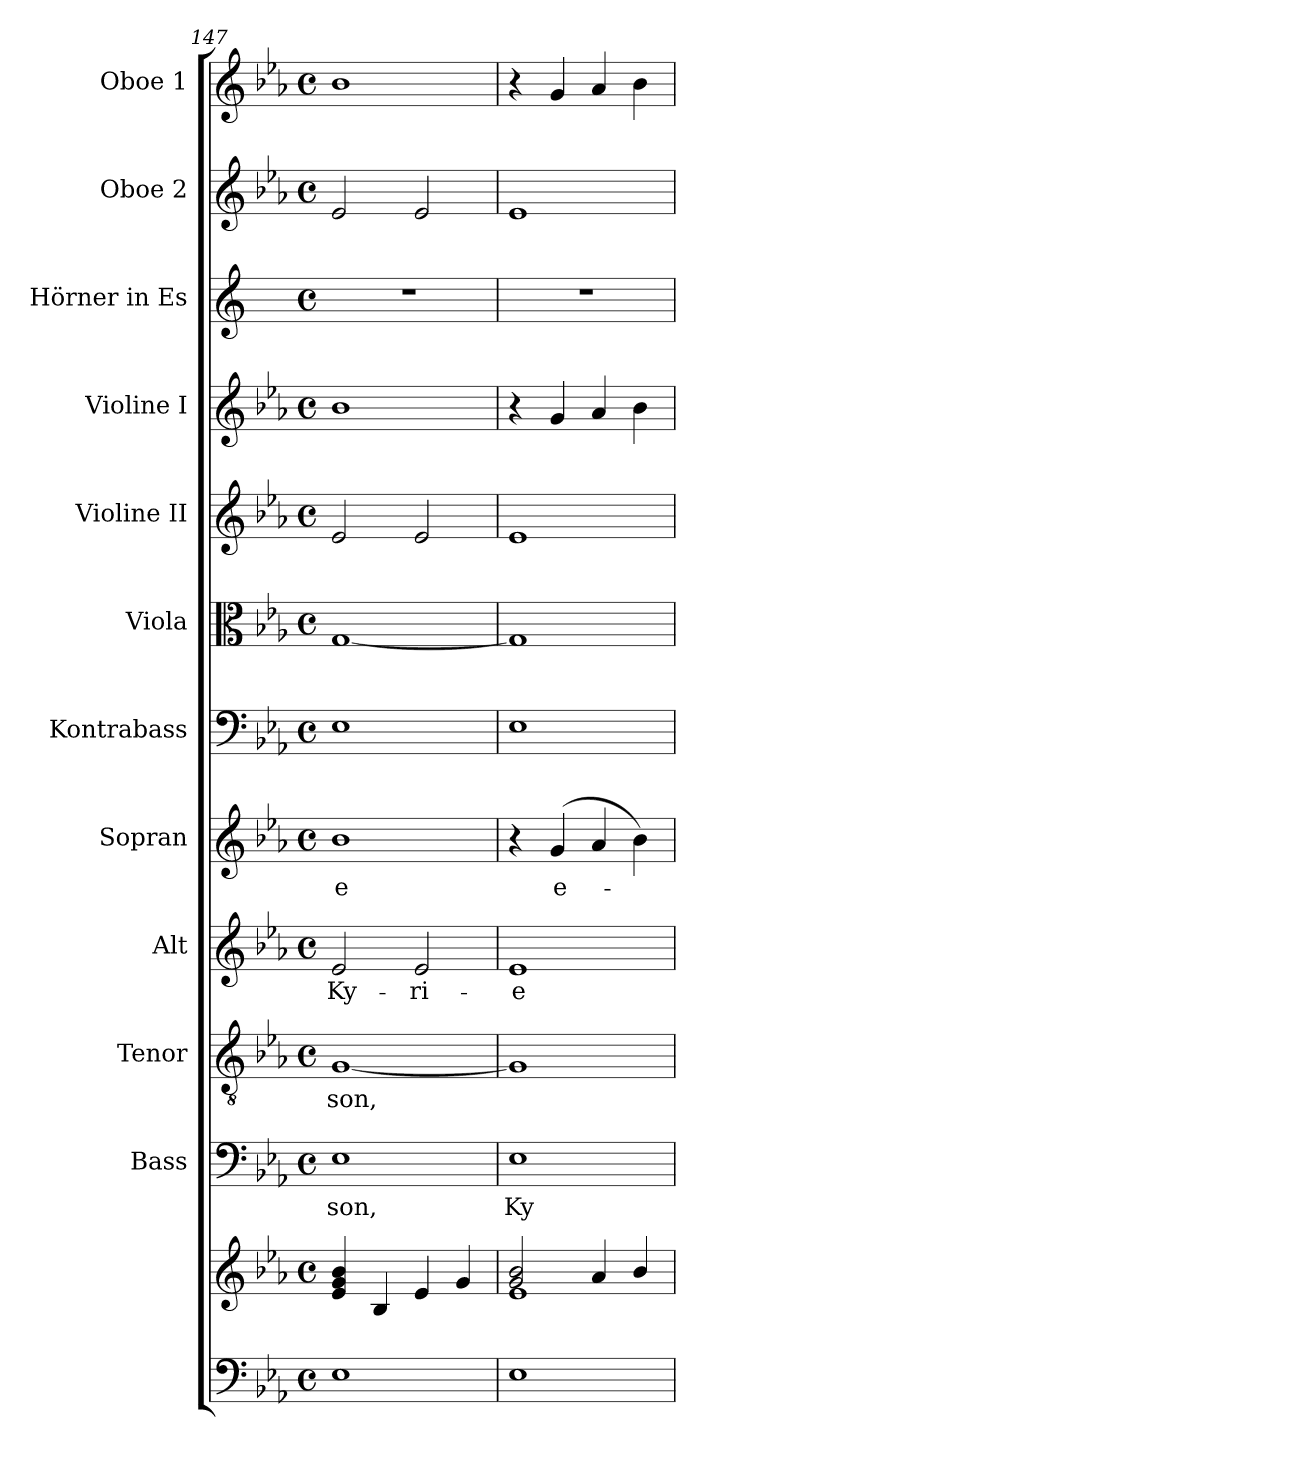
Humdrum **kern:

**kern	**kern	**kern	**text	**kern	**text	**kern	**text	**kern	**text	**kern	**kern	**kern	**kern	**kern	**kern	**kern
*part12	*part12	*part11	*part11	*part10	*part10	*part9	*part9	*part8	*part8	*part7	*part6	*part5	*part4	*part3	*part2	*part1
*staff13	*staff12	*staff11	*staff11	*staff10	*staff10	*staff9	*staff9	*staff8	*staff8	*staff7	*staff6	*staff5	*staff4	*staff3	*staff2	*staff1
*	*	*I"Bass	*	*I"Tenor	*	*I"Alt	*	*I"Sopran	*	*I"Kontrabass	*I"Viola	*I"Violine II	*I"Violine I	*I"Hörner in Es	*I"Oboe 2	*I"Oboe 1
*	*	*I'B.	*	*I'T.	*	*I'A.	*	*I'S.	*	*I'Kb.	*I'Vla.	*I'Vl. II	*I'Vl. I	*	*I'Ob. 2	*I'Ob. 1
*clefF4	*clefG2	*clefF4	*	*clefGv2	*	*clefG2	*	*clefG2	*	*clefF4	*clefC3	*clefG2	*clefG2	*clefG2	*clefG2	*clefG2
*	*	*	*	*	*	*	*	*	*	*ITrd7c12	*	*	*	*ITrd5c9	*	*
*k[b-e-a-]	*k[b-e-a-]	*k[b-e-a-]	*	*k[b-e-a-]	*	*k[b-e-a-]	*	*k[b-e-a-]	*	*k[b-e-a-]	*k[b-e-a-]	*k[b-e-a-]	*k[b-e-a-]	*k[b-e-a-]	*k[b-e-a-]	*k[b-e-a-]
*E-:	*E-:	*E-:	*	*E-:	*	*E-:	*	*E-:	*	*E-:	*E-:	*E-:	*E-:	*E-:	*E-:	*E-:
*M4/4	*M4/4	*M4/4	*	*M4/4	*	*M4/4	*	*M4/4	*	*M4/4	*M4/4	*M4/4	*M4/4	*M4/4	*M4/4	*M4/4
*met(c)	*met(c)	*met(c)	*	*met(c)	*	*met(c)	*	*met(c)	*	*met(c)	*met(c)	*met(c)	*met(c)	*met(c)	*met(c)	*met(c)
=147	=147	=147	=147	=147	=147	=147	=147	=147	=147	=147	=147	=147	=147	=147	=147	=147
!	!	!	!LO:LY:b	!	!LO:LY:b	!	!LO:LY:b	!	!LO:LY:b	!	!	!	!	!	!	!
1E-	4e-/ 4g/ 4b-/	1E-	-son,	[1G	-son,	2e-/	Ky-	1b-	-e	1EE-	[1G	2e-/	1b-	1r	2e-/	1b-
.	4B-/	.	.	.	.	.	.	.	.	.	.	.	.	.	.	.
!	!	!	!	!	!	!	!LO:LY:b	!	!	!	!	!	!	!	!	!
.	4e-/	.	.	.	.	2e-/	-ri-	.	.	.	.	2e-/	.	.	2e-/	.
.	4g/	.	.	.	.	.	.	.	.	.	.	.	.	.	.	.
!!LO:PB:g=z
=148	=148	=148	=148	=148	=148	=148	=148	=148	=148	=148	=148	=148	=148	=148	=148	=148
*	*^	*	*	*	*	*	*	*	*	*	*	*	*	*	*	*
!	!	!	!	!LO:LY:b	!	!	!	!LO:LY:b	!	!	!	!	!	!	!	!	!
1E-	2g/ 2b-/	1e-	1E-	Ky-	1G]	.	1e-	-e	4r	.	1EE-	1G]	1e-	4r	1r	1e-	4r
!	!	!	!	!	!	!	!	!	!	!LO:LY:b	!	!	!	!	!	!	!
.	.	.	.	.	.	.	.	.	(4g/	e-	.	.	.	4g/	.	.	4g/
.	4a-/	.	.	.	.	.	.	.	4a-/	.	.	.	.	4a-/	.	.	4a-/
.	4b-/	.	.	.	.	.	.	.	4b-\)	.	.	.	.	4b-\	.	.	4b-\
*	*v	*v	*	*	*	*	*	*	*	*	*	*	*	*	*	*	*
=	=	=	=	=	=	=	=	=	=	=	=	=	=	=	=	=
*-	*-	*-	*-	*-	*-	*-	*-	*-	*-	*-	*-	*-	*-	*-	*-	*-
